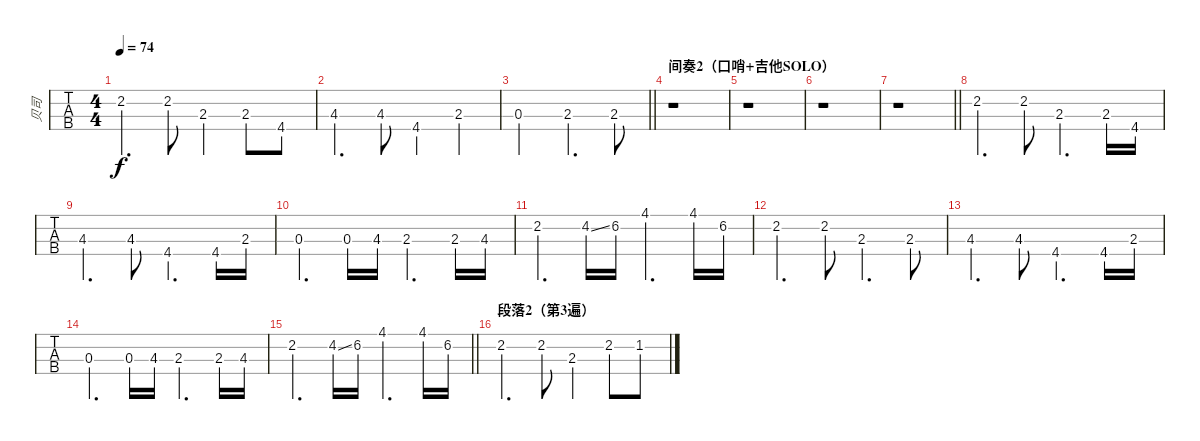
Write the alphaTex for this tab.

\track ("贝司" "贝司") {instrument electricbasspick}
\staff {tabs}
\tuning (G2 D2 A1 E1) {hide}
\ts (4 4)
\tempo 74
\clef f4
\ks c
2.2.4{d dy f} 2.2.8 2.3.4 2.3.8 4.4.8 |
4.3.4{d} 4.3.8 4.4.4 2.3.4 |
\barLineRight lightlight
0.3.2 2.3.4{d} 2.3.8 |
\section ("" "间奏2（口哨+吉他SOLO）")
r.1 |
r.1 |
r.1 |
\barLineRight lightlight
r.1 |
2.2.4{d} 2.2.8 2.3.4{d} 2.3.16 4.4.16 |
4.3.4{d} 4.3.8 4.4.4{d} 4.4.16 2.3.16 |
0.3.4{d} 0.3.16 4.3.16 2.3.4{d} 2.3.16 4.3.16 |
2.2.4{d} 4.2{ss}.16 6.2.16 4.1.4{d} 4.1.16 6.2.16 |
2.2.4{d} 2.2.8 2.3.4{d} 2.3.8 |
4.3.4{d} 4.3.8 4.4.4{d} 4.4.16 2.3.16 |
0.3.4{d} 0.3.16 4.3.16 2.3.4{d} 2.3.16 4.3.16 |
\barLineRight lightlight
2.2.4{d} 4.2{ss}.16 6.2.16 4.1.4{d} 4.1.16 6.2.16 |
\section ("" "段落2（第3遍）")
2.2.4{d} 2.2.8 2.3.4 2.2.8 1.2.8
